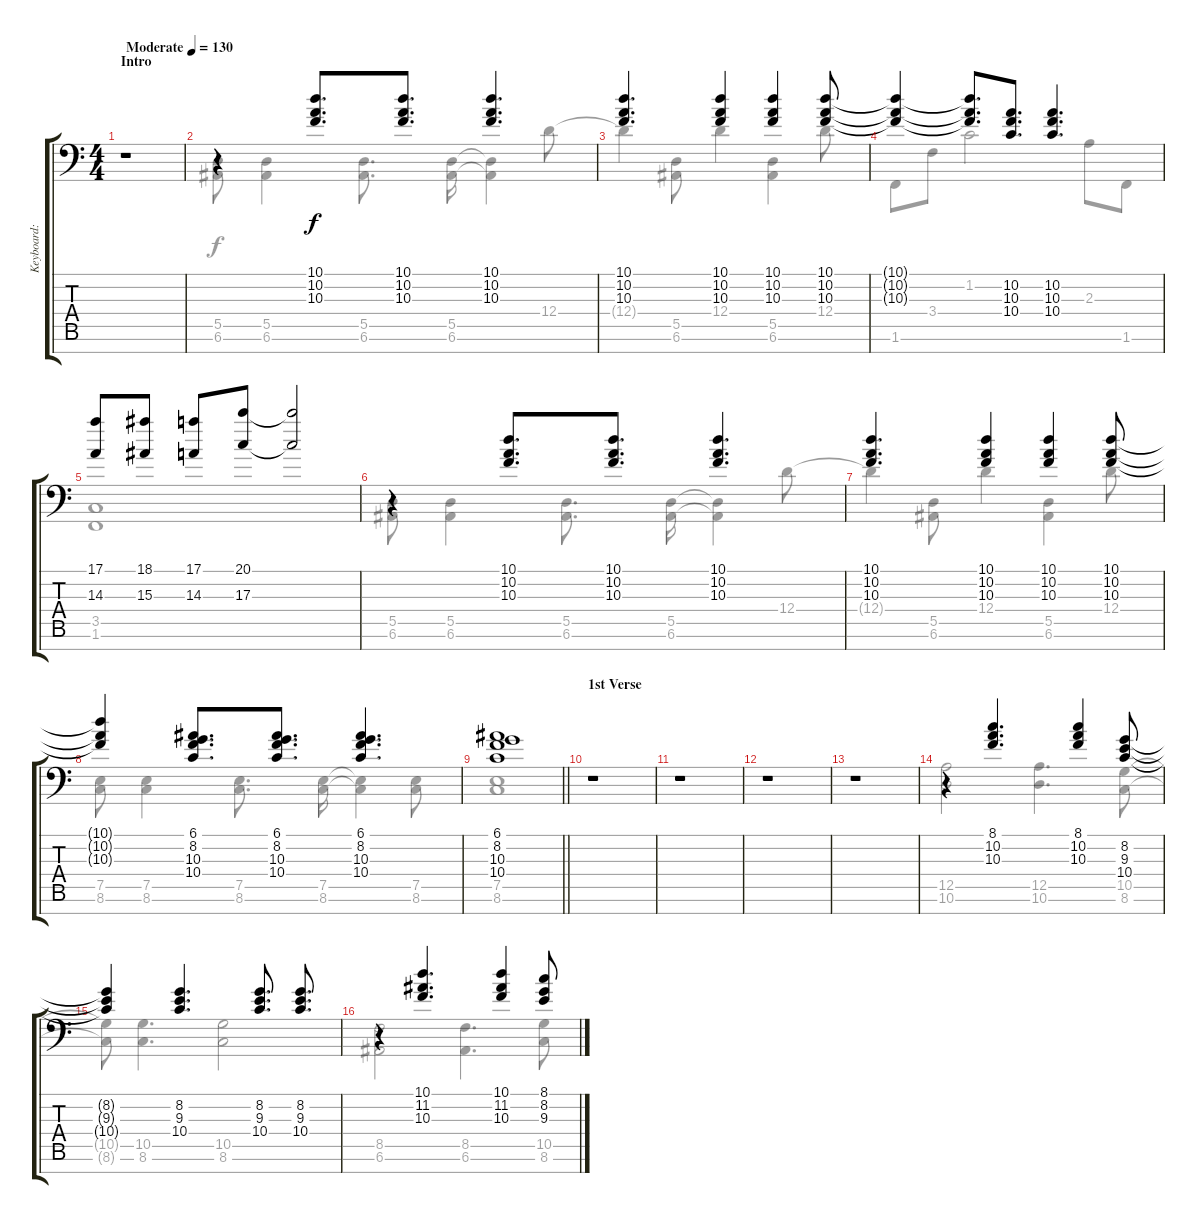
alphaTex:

\track ("Keyboard: Tsumugi Kotobuki" "Keyboard: ") {instrument electricgrandpiano}
\staff {score tabs}
\tuning (E4 B3 G3 D3 A2 E2 E1) {hide}
\voice
\ts (4 4)
\section ("" "Intro")
\tempo (130 "Moderate")
\clef f4
\ks c
r.1{dy f instrument electricgrandpiano} |
r.4 (10.1 10.2 10.3).8{d} (10.1 10.2 10.3).8{d} (10.1 10.2 10.3).4{d} |
(10.1 10.2 10.3).4{d} (10.1 10.2 10.3).4 (10.1 10.2 10.3).4 (10.1 10.2 10.3).8 |
(10.1{t} 10.2{t} 10.3{t}).4 (10.1{t} 10.2{t} 10.3{t}).8{d} (10.2 10.3 10.4).8{d} (10.2 10.3 10.4).4{d} |
(17.1 14.3).8 (18.1 15.3).8 (17.1 14.3).8 (20.1 17.3).8 (20.1{t} 17.3{t}).2 |
r.4 (10.1 10.2 10.3).8{d} (10.1 10.2 10.3).8{d} (10.1 10.2 10.3).4{d} |
(10.1 10.2 10.3).4{d} (10.1 10.2 10.3).4 (10.1 10.2 10.3).4 (10.1 10.2 10.3).8 |
(10.1{t} 10.2{t} 10.3{t}).4 (6.1 8.2 10.3 10.4).8{d} (6.1 8.2 10.3 10.4).8{d} (6.1 8.2 10.3 10.4).4{d} |
\barLineRight lightlight
(6.1 8.2 10.3 10.4).1 |
\section ("" "1st Verse")
r.1 |
r.1 |
r.1 |
r.1 |
r.4 (8.1 10.2 10.3).4{d} (8.1 10.2 10.3).4 (8.2 9.3 10.4).8 |
(8.2{t} 9.3{t} 10.4{t}).4 (8.2 9.3 10.4).4{d} (8.2 9.3 10.4).8{d} (8.2 9.3 10.4).8{d} |
r.4 (10.1 11.2 10.3).4{d} (10.1 11.2 10.3).4 (8.1 8.2 9.3).8
\voice
\clef f4
\ottava regular
\simile none
\ks c
r.1{dy f} |
(5.5 6.6).8 (5.5 6.6).4 (5.5 6.6).8{d} (5.5 6.6).16 (5.5{t} 6.6{t}).4 12.4.8 |
12.4{t}.4 (5.5 6.6).8 12.4.4 (5.5 6.6).4 12.4.8 |
1.6.8 3.4.8 1.2.2 2.3.8 1.6.8 |
(3.5 1.6).1 |
(5.5 6.6).8 (5.5 6.6).4 (5.5 6.6).8{d} (5.5 6.6).16 (5.5{t} 6.6{t}).4 12.4.8 |
12.4{t}.4 (5.5 6.6).8 12.4.4 (5.5 6.6).4 12.4.8 |
(7.5 8.6).8 (7.5 8.6).4 (7.5 8.6).8{d} (7.5 8.6).16 (7.5{t} 8.6{t}).4 (7.5 8.6).8 |
\barLineRight lightlight
(7.5 8.6).1 |
r.1 |
r.1 |
r.1 |
r.1 |
(12.5 10.6).2 (12.5 10.6).4{d} (10.5 8.6).8 |
(10.5{t} 8.6{t}).8 (10.5 8.6).4{d} (10.5 8.6).2 |
(8.5 6.6).2 (8.5 6.6).4{d} (10.5 8.6).8
